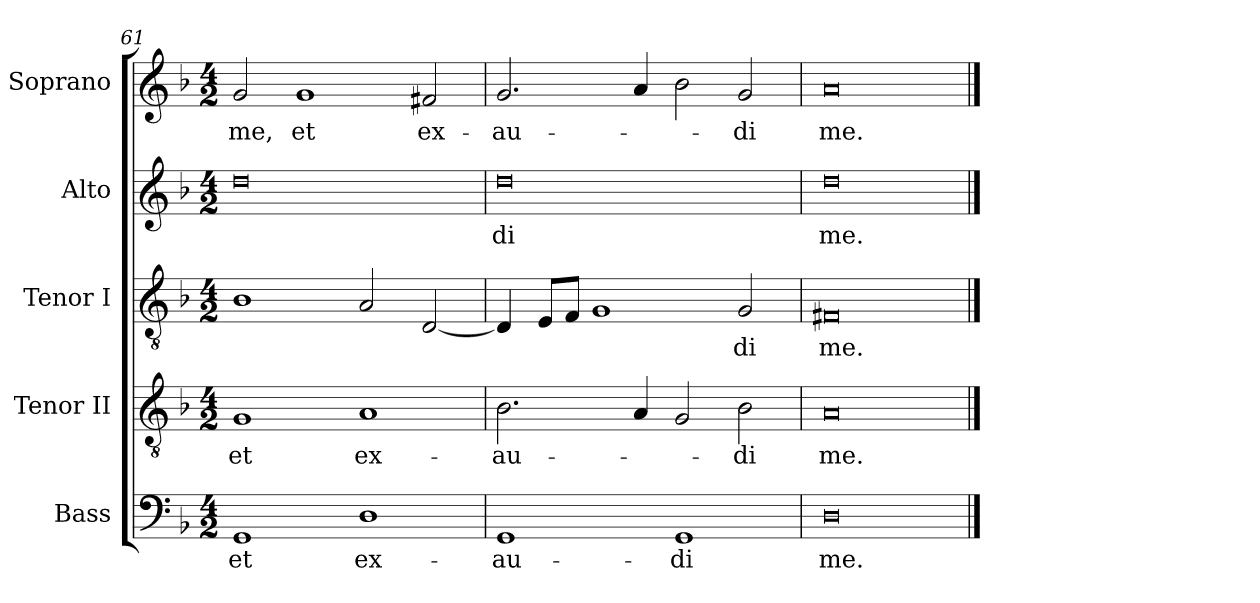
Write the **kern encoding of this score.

**kern	**text	**kern	**text	**kern	**text	**kern	**text	**kern	**text
*part5	*part5	*part4	*part4	*part3	*part3	*part2	*part2	*part1	*part1
*staff5	*staff5	*staff4	*staff4	*staff3	*staff3	*staff2	*staff2	*staff1	*staff1
*I"Bass	*	*I"Tenor II	*	*I"Tenor I	*	*I"Alto	*	*I"Soprano	*
*I'B	*	*I'T	*	*	*	*I'A	*	*	*
*clefF4	*	*clefGv2	*	*clefGv2	*	*clefG2	*	*clefG2	*
*k[b-]	*	*k[b-]	*	*k[b-]	*	*k[b-]	*	*k[b-]	*
*F:	*	*F:	*	*F:	*	*F:	*	*F:	*
*M4/2	*	*M4/2	*	*M4/2	*	*M4/2	*	*M4/2	*
=61	=61	=61	=61	=61	=61	=61	=61	=61	=61
!	!LO:LY:b:color=#000000	!	!	!	!	!	!	!	!
!	!	!	!LO:LY:b:color=#000000	!	!	!	!	!	!
!	!	!	!	!	!	!	!	!	!LO:LY:b:color=#000000
1GGi	et	1Gi	et	1B-i	.	0ddi	.	2gi/	me,
!	!	!	!	!	!	!	!	!	!LO:LY:b:color=#000000
.	.	.	.	.	.	.	.	1gi	et
!	!LO:LY:b:color=#000000	!	!	!	!	!	!	!	!
!	!	!	!LO:LY:b:color=#000000	!	!	!	!	!	!
1Di	ex-	1Ai	ex-	2Ai/	.	.	.	.	.
!	!	!	!	!	!	!	!	!	!LO:LY:b:color=#000000
.	.	.	.	[<2Di/	.	.	.	2f#Xi/	ex-
=62	=62	=62	=62	=62	=62	=62	=62	=62	=62
!	!LO:LY:b:color=#000000	!	!	!	!	!	!	!	!
!	!	!	!LO:LY:b:color=#000000	!	!	!	!	!	!
!	!	!	!	!	!	!	!LO:LY:b:color=#000000	!	!
!	!	!	!	!	!	!	!	!	!LO:LY:b:color=#000000
1GGi	-au-	2.B-i\	-au-	4Di/]	.	0ddi	-di	2.gi/	-au-
.	.	.	.	8Ei/L	.	.	.	.	.
.	.	.	.	8Fi/J	.	.	.	.	.
.	.	.	.	1Gi	.	.	.	.	.
.	.	4Ai/	.	.	.	.	.	4ai/	.
!	!LO:LY:b:color=#000000	!	!	!	!	!	!	!	!
1GGi	-di	2Gi/	.	.	.	.	.	2b-i\	.
!	!	!	!LO:LY:b:color=#000000	!	!	!	!	!	!
!	!	!	!	!	!LO:LY:b:color=#000000	!	!	!	!
!	!	!	!	!	!	!	!	!	!LO:LY:b:color=#000000
.	.	2B-i\	-di	2Gi/	-di	.	.	2gi/	-di
=63	=63	=63	=63	=63	=63	=63	=63	=63	=63
!	!LO:LY:b:color=#000000	!	!	!	!	!	!	!	!
!	!	!	!LO:LY:b:color=#000000	!	!	!	!	!	!
!	!	!	!	!	!LO:LY:b:color=#000000	!	!	!	!
!	!	!	!	!	!	!	!LO:LY:b:color=#000000	!	!
!	!	!	!	!	!	!	!	!	!LO:LY:b:color=#000000
0Di	me.	0Ai	me.	0F#Xi	me.	0ddi	me.	0ai	me.
==	==	==	==	==	==	==	==	==	==
*-	*-	*-	*-	*-	*-	*-	*-	*-	*-
